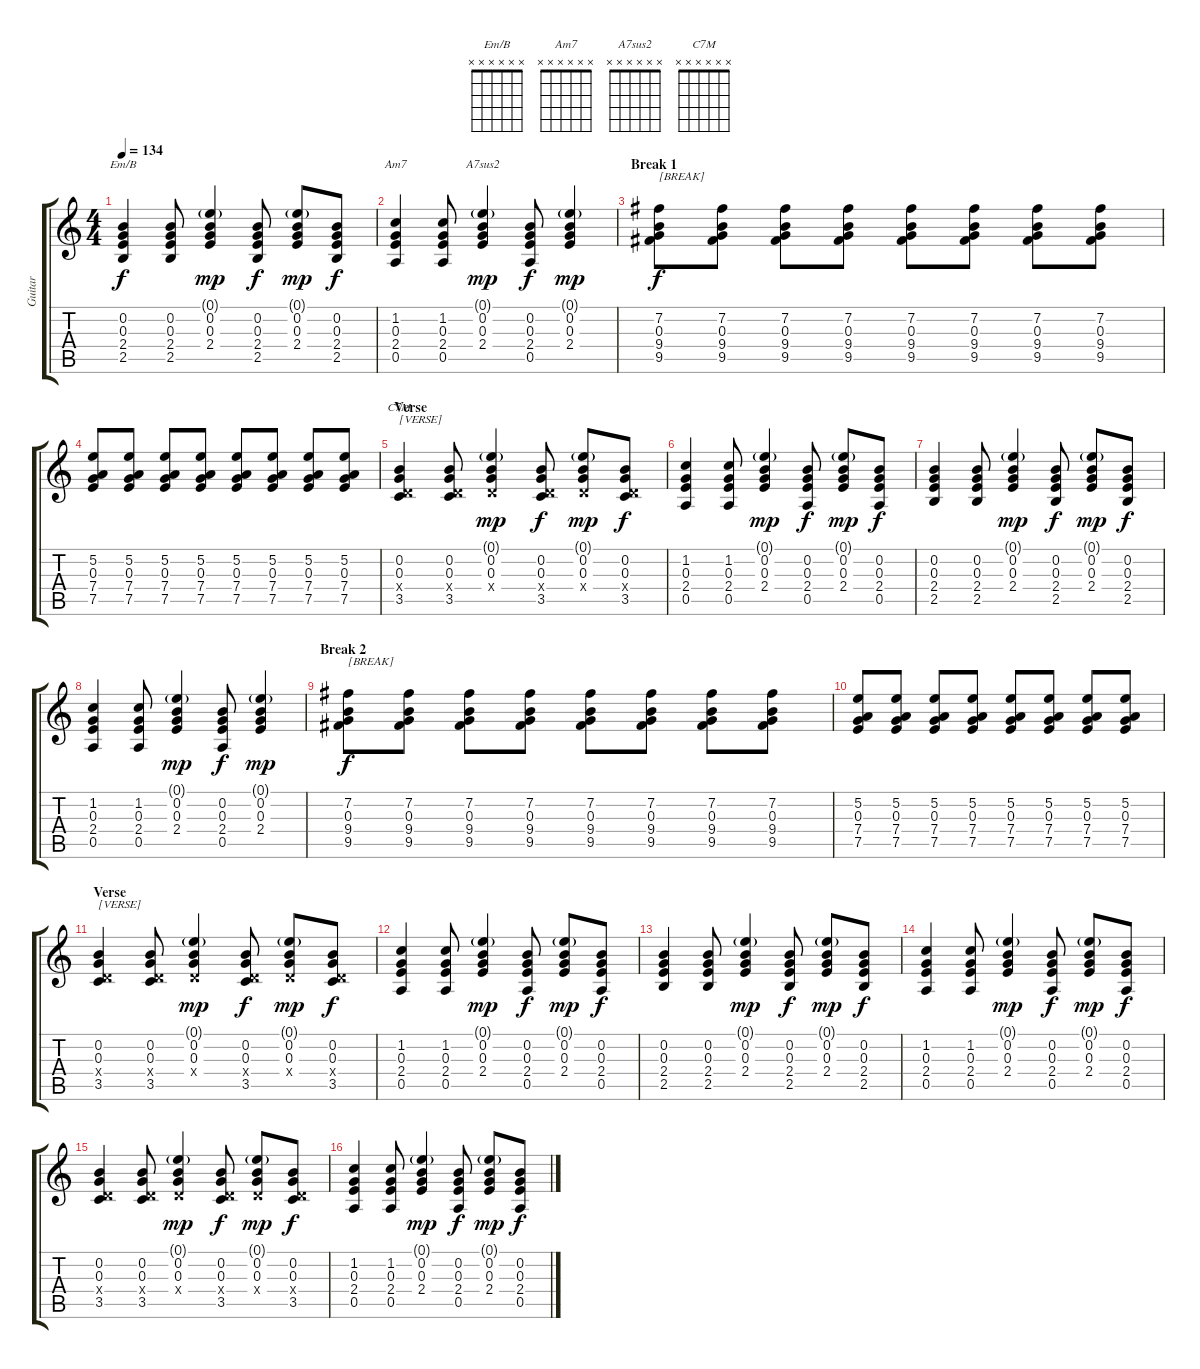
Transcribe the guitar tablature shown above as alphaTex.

\track ("Guitar" "Guitar") {instrument distortionguitar}
\staff {score tabs}
\tuning (E4 B3 G3 D3 A2 E2) {hide}
\chord ("Em/B" x x x x x x) {firstfret 0}
\chord ("Am7" x x x x x x) {firstfret 0}
\chord ("A7sus2" x x x x x x) {firstfret 0}
\chord ("C7M" x x x x x x) {firstfret 0}
\ts (4 4)
\tempo 134
\clef g2
\ks c
(0.2 0.3 2.4 2.5).4{ch "Em/B" dy f} (0.2 0.3 2.4 2.5).8 (0.1{g} 0.2 0.3 2.4).4{dy mp} (0.2 0.3 2.4 2.5).8{dy f} (0.1{g} 0.2 0.3 2.4).8{dy mp} (0.2 0.3 2.4 2.5).8{dy f} |
(1.2 0.3 2.4 0.5).4{ch "Am7"} (1.2 0.3 2.4 0.5).8 (0.1{g} 0.2 0.3 2.4).4{ch "A7sus2" dy mp} (0.2 0.3 2.4 0.5).8{dy f} (0.1{g} 0.2 0.3 2.4).4{dy mp} |
\section ("" "Break 1")
(7.2 0.3 9.4 9.5).8{txt "[BREAK]" dy f instrument distortionguitar} (7.2 0.3 9.4 9.5).8 (7.2 0.3 9.4 9.5).8 (7.2 0.3 9.4 9.5).8 (7.2 0.3 9.4 9.5).8 (7.2 0.3 9.4 9.5).8 (7.2 0.3 9.4 9.5).8 (7.2 0.3 9.4 9.5).8 |
(5.2 0.3 7.4 7.5).8 (5.2 0.3 7.4 7.5).8 (5.2 0.3 7.4 7.5).8 (5.2 0.3 7.4 7.5).8 (5.2 0.3 7.4 7.5).8 (5.2 0.3 7.4 7.5).8 (5.2 0.3 7.4 7.5).8 (5.2 0.3 7.4 7.5).8 |
\section ("" "Verse")
(0.2 0.3 0.4{x} 3.5).4{ch "C7M" txt "[VERSE]" instrument electricguitarclean} (0.2 0.3 0.4{x} 3.5).8 (0.1{g} 0.2 0.3 0.4{x}).4{dy mp} (0.2 0.3 0.4{x} 3.5).8{dy f} (0.1{g} 0.2 0.3 0.4{x}).8{dy mp} (0.2 0.3 0.4{x} 3.5).8{dy f} |
(1.2 0.3 2.4 0.5).4 (1.2 0.3 2.4 0.5).8 (0.1{g} 0.2 0.3 2.4).4{dy mp} (0.2 0.3 2.4 0.5).8{dy f} (0.1{g} 0.2 0.3 2.4).8{dy mp} (0.2 0.3 2.4 0.5).8{dy f} |
(0.2 0.3 2.4 2.5).4 (0.2 0.3 2.4 2.5).8 (0.1{g} 0.2 0.3 2.4).4{dy mp} (0.2 0.3 2.4 2.5).8{dy f} (0.1{g} 0.2 0.3 2.4).8{dy mp} (0.2 0.3 2.4 2.5).8{dy f} |
(1.2 0.3 2.4 0.5).4 (1.2 0.3 2.4 0.5).8 (0.1{g} 0.2 0.3 2.4).4{dy mp} (0.2 0.3 2.4 0.5).8{dy f} (0.1{g} 0.2 0.3 2.4).4{dy mp} |
\section ("" "Break 2")
(7.2 0.3 9.4 9.5).8{txt "[BREAK]" dy f instrument distortionguitar} (7.2 0.3 9.4 9.5).8 (7.2 0.3 9.4 9.5).8 (7.2 0.3 9.4 9.5).8 (7.2 0.3 9.4 9.5).8 (7.2 0.3 9.4 9.5).8 (7.2 0.3 9.4 9.5).8 (7.2 0.3 9.4 9.5).8 |
(5.2 0.3 7.4 7.5).8 (5.2 0.3 7.4 7.5).8 (5.2 0.3 7.4 7.5).8 (5.2 0.3 7.4 7.5).8 (5.2 0.3 7.4 7.5).8 (5.2 0.3 7.4 7.5).8 (5.2 0.3 7.4 7.5).8 (5.2 0.3 7.4 7.5).8 |
\section ("" "Verse")
(0.2 0.3 0.4{x} 3.5).4{txt "[VERSE]" instrument electricguitarclean} (0.2 0.3 0.4{x} 3.5).8 (0.1{g} 0.2 0.3 0.4{x}).4{dy mp} (0.2 0.3 0.4{x} 3.5).8{dy f} (0.1{g} 0.2 0.3 0.4{x}).8{dy mp} (0.2 0.3 0.4{x} 3.5).8{dy f} |
(1.2 0.3 2.4 0.5).4 (1.2 0.3 2.4 0.5).8 (0.1{g} 0.2 0.3 2.4).4{dy mp} (0.2 0.3 2.4 0.5).8{dy f} (0.1{g} 0.2 0.3 2.4).8{dy mp} (0.2 0.3 2.4 0.5).8{dy f} |
(0.2 0.3 2.4 2.5).4 (0.2 0.3 2.4 2.5).8 (0.1{g} 0.2 0.3 2.4).4{dy mp} (0.2 0.3 2.4 2.5).8{dy f} (0.1{g} 0.2 0.3 2.4).8{dy mp} (0.2 0.3 2.4 2.5).8{dy f} |
(1.2 0.3 2.4 0.5).4 (1.2 0.3 2.4 0.5).8 (0.1{g} 0.2 0.3 2.4).4{dy mp} (0.2 0.3 2.4 0.5).8{dy f} (0.1{g} 0.2 0.3 2.4).8{dy mp} (0.2 0.3 2.4 0.5).8{dy f} |
(0.2 0.3 0.4{x} 3.5).4 (0.2 0.3 0.4{x} 3.5).8 (0.1{g} 0.2 0.3 0.4{x}).4{dy mp} (0.2 0.3 0.4{x} 3.5).8{dy f} (0.1{g} 0.2 0.3 0.4{x}).8{dy mp} (0.2 0.3 0.4{x} 3.5).8{dy f} |
(1.2 0.3 2.4 0.5).4 (1.2 0.3 2.4 0.5).8 (0.1{g} 0.2 0.3 2.4).4{dy mp} (0.2 0.3 2.4 0.5).8{dy f} (0.1{g} 0.2 0.3 2.4).8{dy mp} (0.2 0.3 2.4 0.5).8{dy f}
